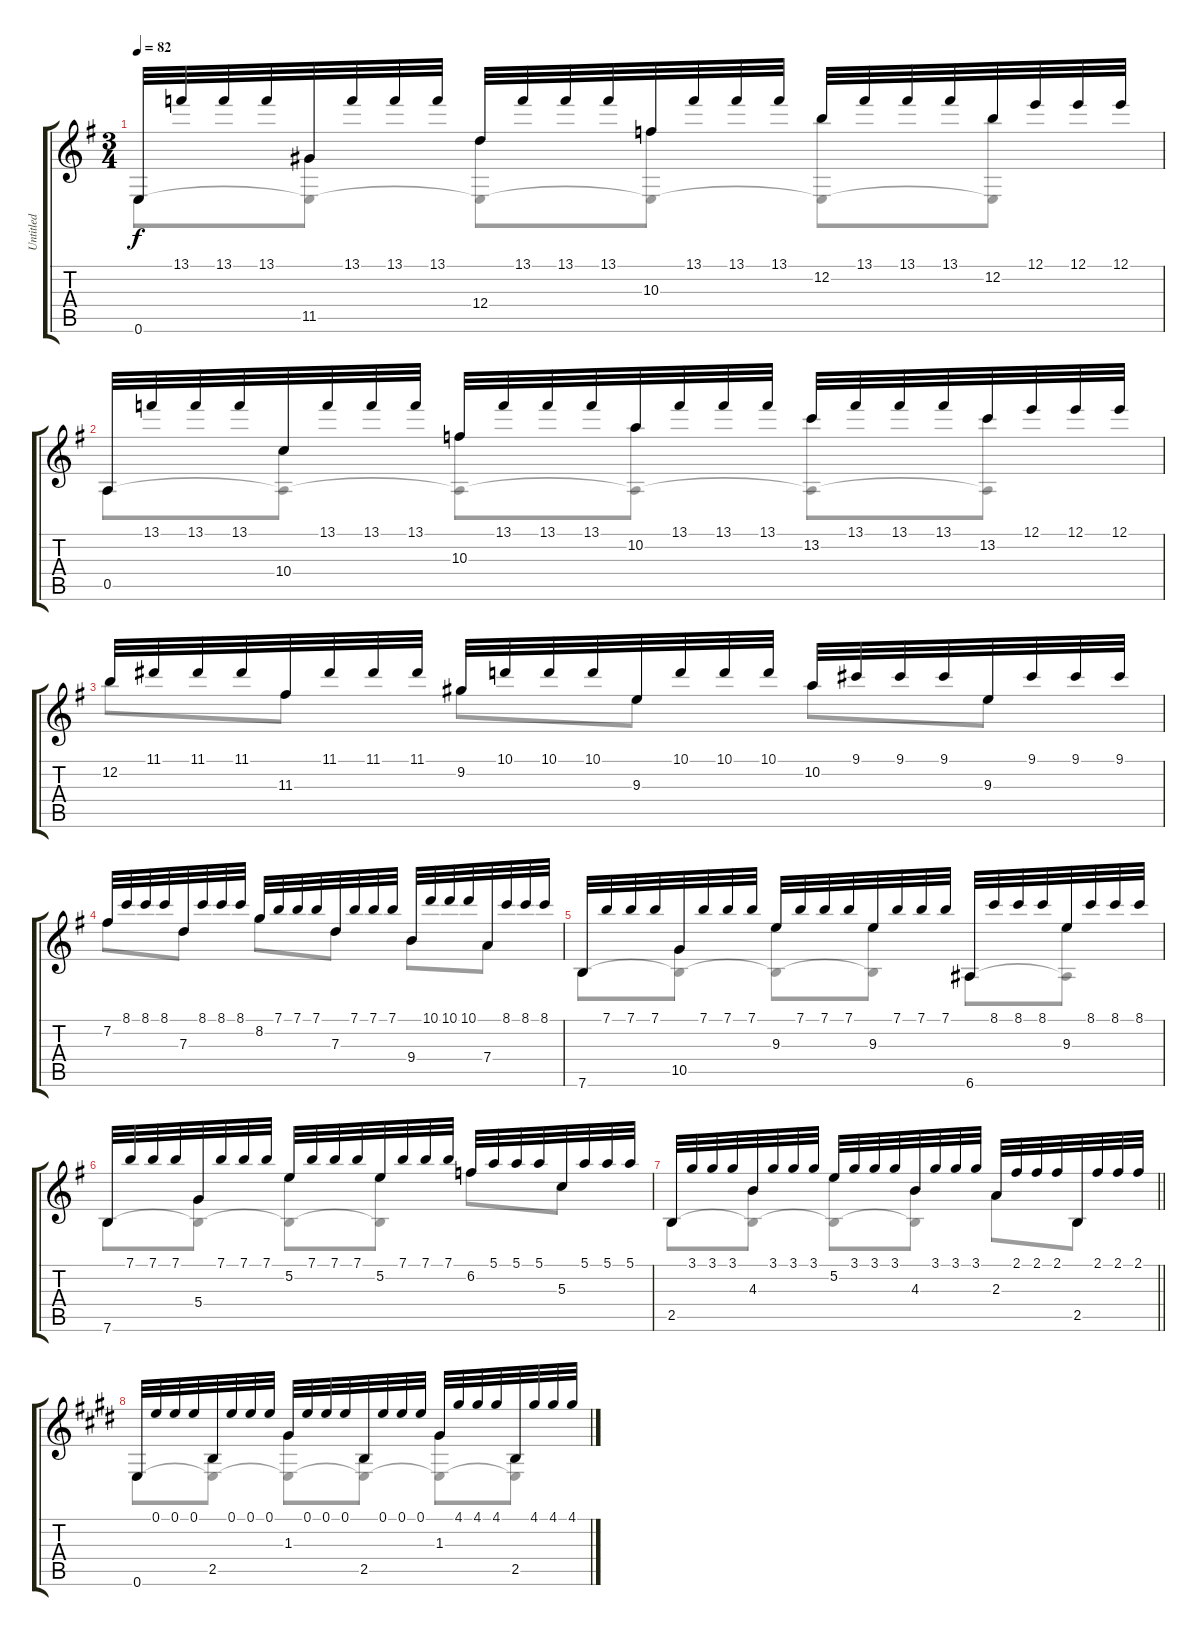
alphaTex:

\track ("Untitled" "Untitled") {instrument acousticguitarnylon}
\staff {score tabs}
\tuning (E4 B3 G3 D3 A2 E2) {hide}
\voice
\ts (3 4)
\tempo 82
\clef g2
\ks g
0.6.32{dy f} 13.1.32 13.1.32 13.1.32 11.5.32 13.1.32 13.1.32 13.1.32 12.4.32 13.1.32 13.1.32 13.1.32 10.3.32 13.1.32 13.1.32 13.1.32 12.2.32 13.1.32 13.1.32 13.1.32 12.2.32 12.1.32 12.1.32 12.1.32 |
0.5.32 13.1.32 13.1.32 13.1.32 10.4.32 13.1.32 13.1.32 13.1.32 10.3.32 13.1.32 13.1.32 13.1.32 10.2.32 13.1.32 13.1.32 13.1.32 13.2.32 13.1.32 13.1.32 13.1.32 13.2.32 12.1.32 12.1.32 12.1.32 |
12.2.32 11.1.32 11.1.32 11.1.32 11.3.32 11.1.32 11.1.32 11.1.32 9.2.32 10.1.32 10.1.32 10.1.32 9.3.32 10.1.32 10.1.32 10.1.32 10.2.32 9.1.32 9.1.32 9.1.32 9.3.32 9.1.32 9.1.32 9.1.32 |
7.2.32 8.1.32 8.1.32 8.1.32 7.3.32 8.1.32 8.1.32 8.1.32 8.2.32 7.1.32 7.1.32 7.1.32 7.3.32 7.1.32 7.1.32 7.1.32 9.4.32 10.1.32 10.1.32 10.1.32 7.4.32 8.1.32 8.1.32 8.1.32 |
7.6.32 7.1.32 7.1.32 7.1.32 10.5.32 7.1.32 7.1.32 7.1.32 9.3.32 7.1.32 7.1.32 7.1.32 9.3.32 7.1.32 7.1.32 7.1.32 6.6.32 8.1.32 8.1.32 8.1.32 9.3.32 8.1.32 8.1.32 8.1.32 |
7.6.32 7.1.32 7.1.32 7.1.32 5.4.32 7.1.32 7.1.32 7.1.32 5.2.32 7.1.32 7.1.32 7.1.32 5.2.32 7.1.32 7.1.32 7.1.32 6.2.32 5.1.32 5.1.32 5.1.32 5.3.32 5.1.32 5.1.32 5.1.32 |
\barLineRight lightlight
2.5.32 3.1.32 3.1.32 3.1.32 4.3.32 3.1.32 3.1.32 3.1.32 5.2.32 3.1.32 3.1.32 3.1.32 4.3.32 3.1.32 3.1.32 3.1.32 2.3.32 2.1.32 2.1.32 2.1.32 2.5.32 2.1.32 2.1.32 2.1.32 |
\ks e
0.6.32 0.1.32 0.1.32 0.1.32 2.5.32 0.1.32 0.1.32 0.1.32 1.3.32 0.1.32 0.1.32 0.1.32 2.5.32 0.1.32 0.1.32 0.1.32 1.3.32 4.1.32 4.1.32 4.1.32 2.5.32 4.1.32 4.1.32 4.1.32
\voice
\clef g2
\ottava regular
\simile none
\ks g
0.6.8{dy f} (11.5 0.6{t}).8 (12.4 0.6{t}).8 (10.3 0.6{t}).8 (12.2 0.6{t}).8 (12.2 0.6{t}).8 |
0.5.8 (10.4 0.5{t}).8 (10.3 0.5{t}).8 (10.2 0.5{t}).8 (13.2 0.5{t}).8 (13.2 0.5{t}).8 |
12.2.8 11.3.8 9.2.8 9.3.8 10.2.8 9.3.8 |
7.2.8 7.3.8 8.2.8 7.3.8 9.4.8 7.4.8 |
7.6.8 (10.5 7.6{t}).8 (9.3 7.6{t}).8 (9.3 7.6{t}).8 6.6.8 (9.3 6.6{t}).8 |
7.6.8 (5.4 7.6{t}).8 (5.2 7.6{t}).8 (5.2 7.6{t}).8 6.2.8 5.3.8 |
\barLineRight lightlight
2.5.8 (4.3 2.5{t}).8 (5.2 2.5{t}).8 (4.3 2.5{t}).8 2.3.8 2.5.8 |
\ks e
0.6.8 (2.5 0.6{t}).8 (1.3 0.6{t}).8 (2.5 0.6{t}).8 (1.3 0.6{t}).8 (2.5 0.6{t}).8
